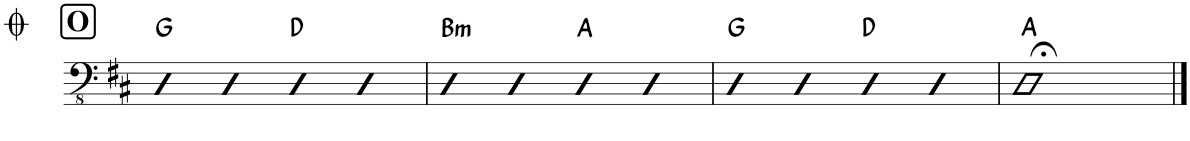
**kern	**harte
*part1	*part1
*staff1	*
*I"Acoustic Bass	*
*I'Bass	*
!!LO:PB:g=z
*clefFv4	*
*k[f#c#]	*
*M4/4	*
!!LO:REH:place=s1:a:B:cj:fs=14:t=O
=39	=39
4DD	G:maj
4DD	.
4DD	D:maj
4DD	.
=40	=40
!	!LO:H:kt=m
4DD	B:min
4DD	.
4DD	A:maj
4DD	.
=41	=41
4DD	G:maj
4DD	.
4DD	D:maj
4DD	.
=42	=42
1DD;<	A:maj
==	==
*-	*-
